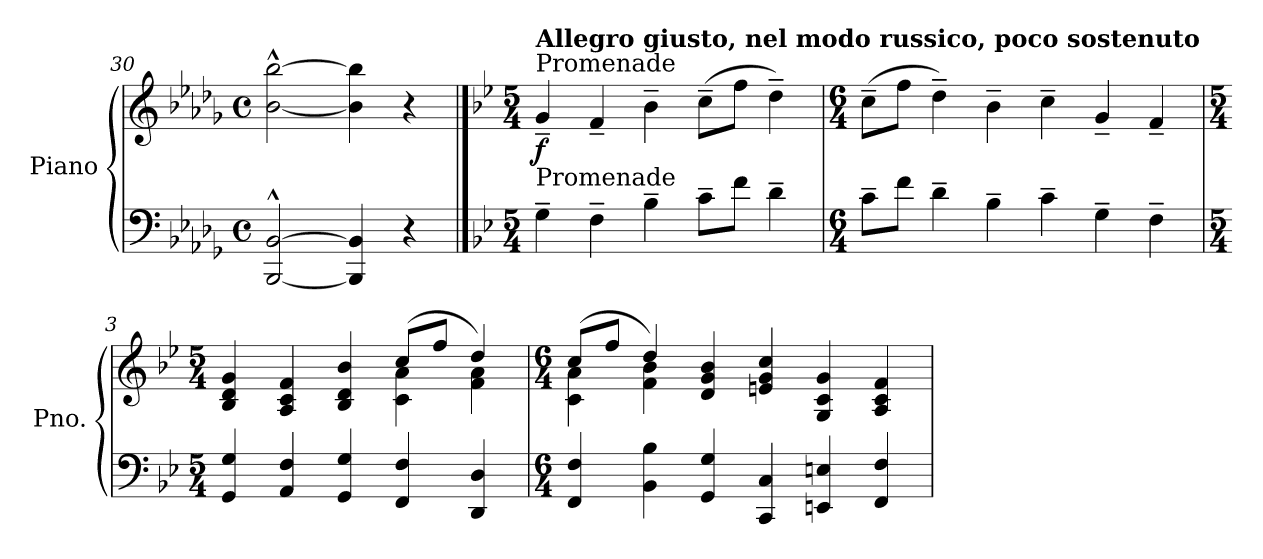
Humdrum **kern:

**kern	**kern	**dynam
*part1	*part1	*part1
*staff2	*staff1	*staff1/2
*I"Piano	*	*
*I'Pno.	*	*
*clefF4	*clefG2	*
*k[b-e-a-d-g-]	*k[b-e-a-d-g-]	*
*M4/4	*M4/4	*
*met(c)	*met(c)	*
=30	=30	=30
[2BBB-/^^ [2BB-/^^	[2b-\^^ [2bb-\^^	.
4BBB-/] 4BB-/]	4b-\] 4bb-\]	.
4r	4r	.
!!LO:PB:g=z
==1	==1	==1
*k[b-e-]	*k[b-e-]	*
*M5/4	*M5/4	*
!	!LO:TX:a:t=Promenade	!
!	!LO:TX:a:B:t=Allegro giusto, nel modo russico, poco sostenuto	!
!LO:TX:a:t=Promenade	!	!
!	!	!LO:DY:b
4G~\	4g~/	f
4F~\	4f~/	.
4B-~\	4b-~\	.
8c~\L	(>8cc~\L	.
8f\J	8ff\J	.
4d~\	4dd~\)	.
=2	=2	=2
*M6/4	*M6/4	*
8c~\L	(>8cc~\L	.
8f\J	8ff\J	.
4d~\	4dd~\)	.
4B-~\	4b-~\	.
4c~\	4cc~\	.
4G~\	4g~/	.
4F~\	4f~/	.
=3	=3	=3
*M5/4	*M5/4	*
*	*^	*
4GG/ 4G/	4B-/ 4d/ 4g/	2.ryy	.
4AA/ 4F/	4A/ 4c/ 4f/	.	.
4GG/ 4G/	4B-/ 4d/ 4b-/	.	.
4FF/ 4F/	(>8cc/L	4c\ 4a\	.
.	8ff/J	.	.
4DD/ 4D/	4dd/)	4f\ 4a\	.
=4	=4	=4	=4
*M6/4	*M6/4	*	*
4FF/ 4F/	(>8cc/L	4c\ 4a\	.
.	8ff/J	.	.
4BB-\ 4B-\	4dd/)	4f\ 4b-\	.
4GG/ 4G/	4d/ 4g/ 4b-/	1ryy	.
4CC/ 4C/	4en/ 4g/ 4cc/	.	.
4EEn/ 4En/	4G/ 4c/ 4g/	.	.
4FF/ 4F/	4A/ 4c/ 4f/	.	.
*	*v	*v	*
=	=	=
*-	*-	*-
